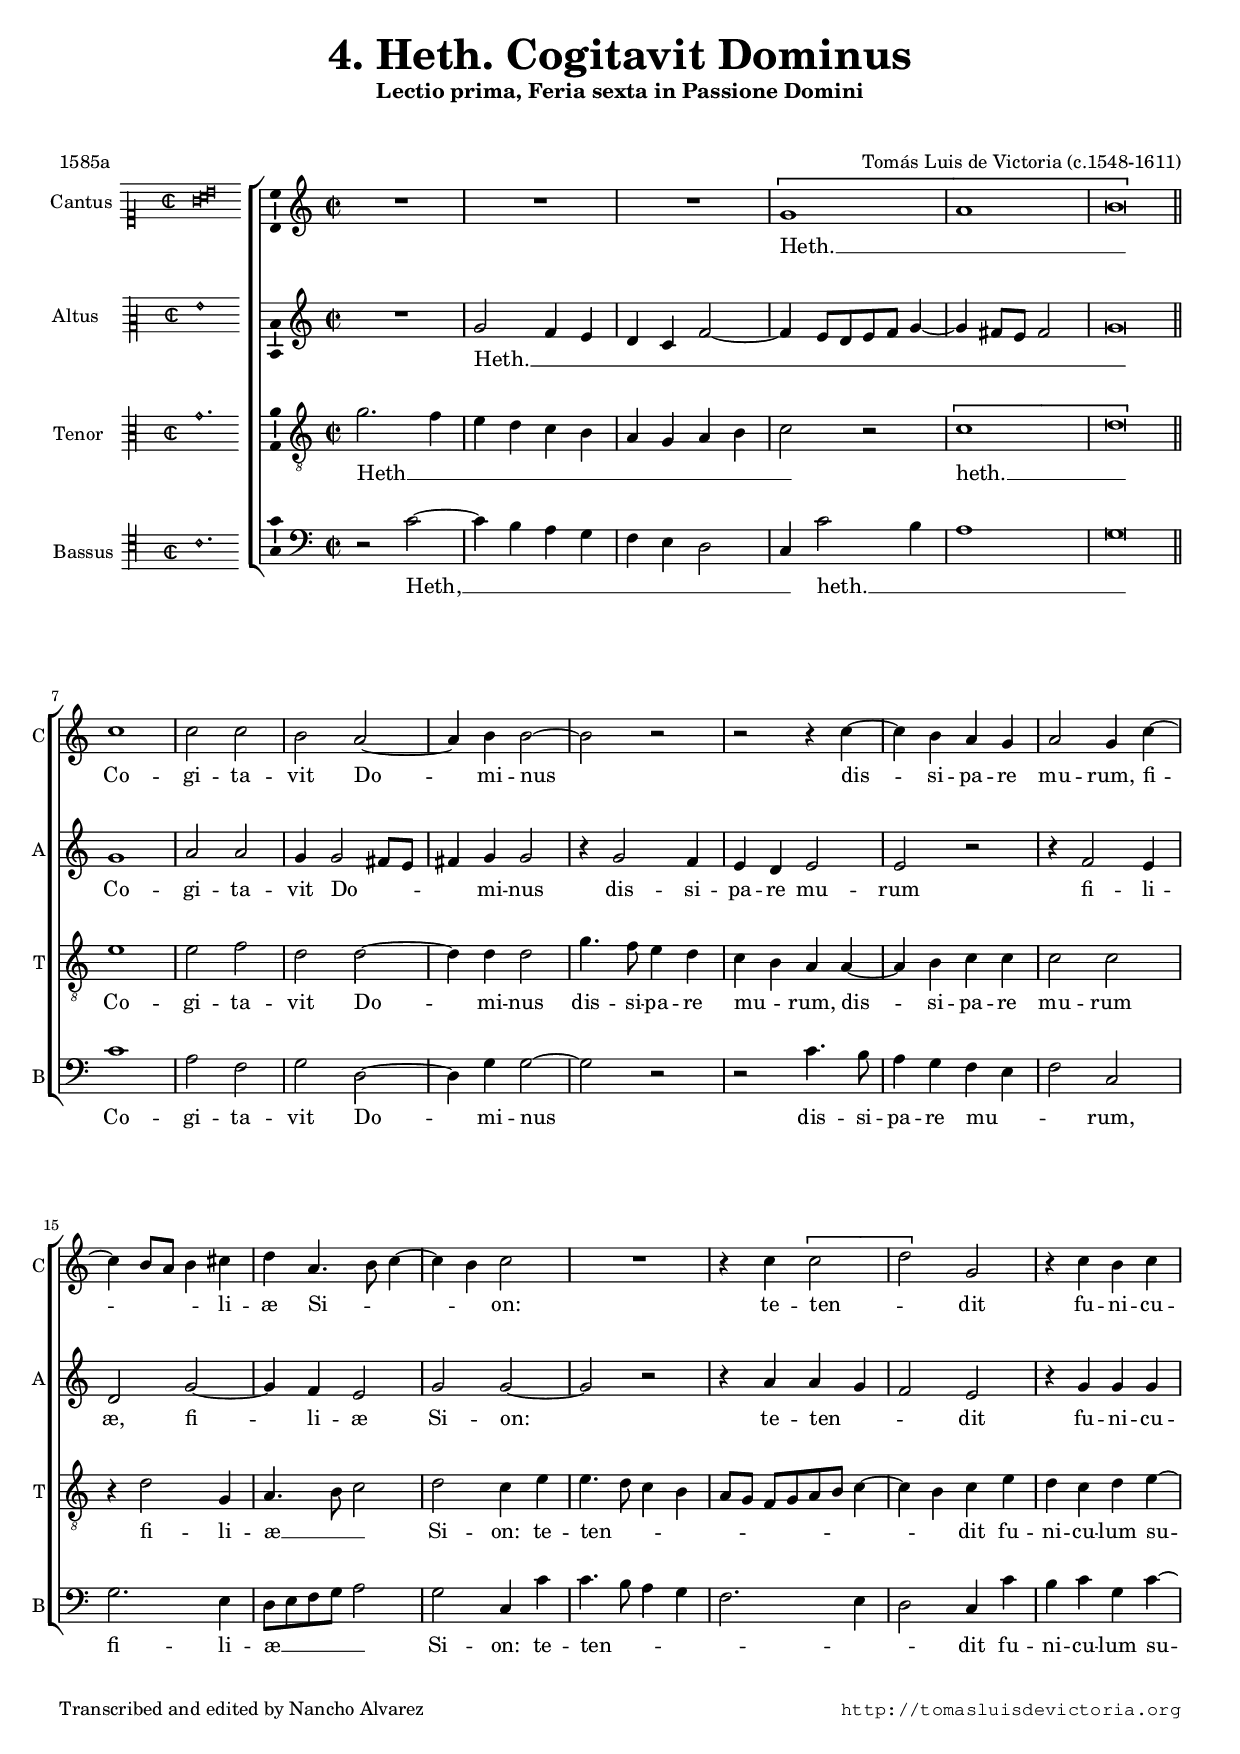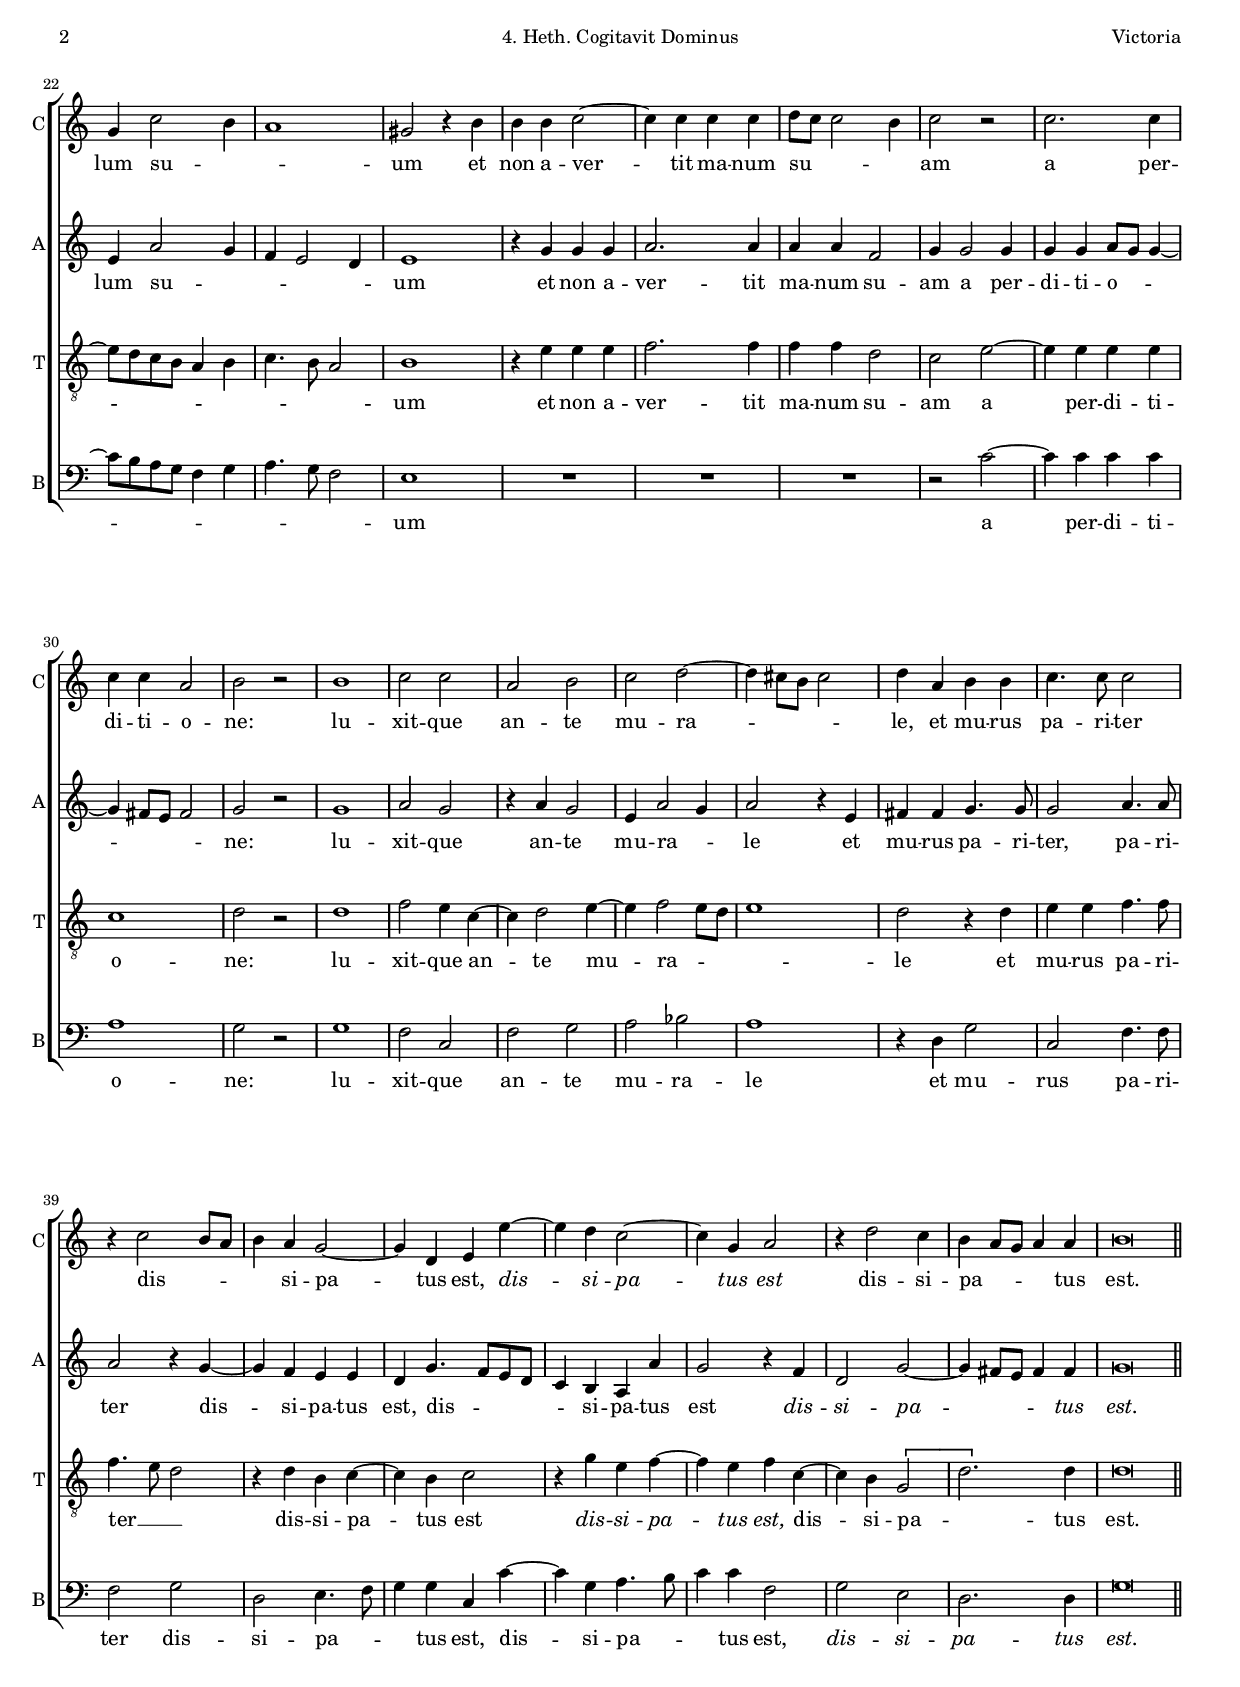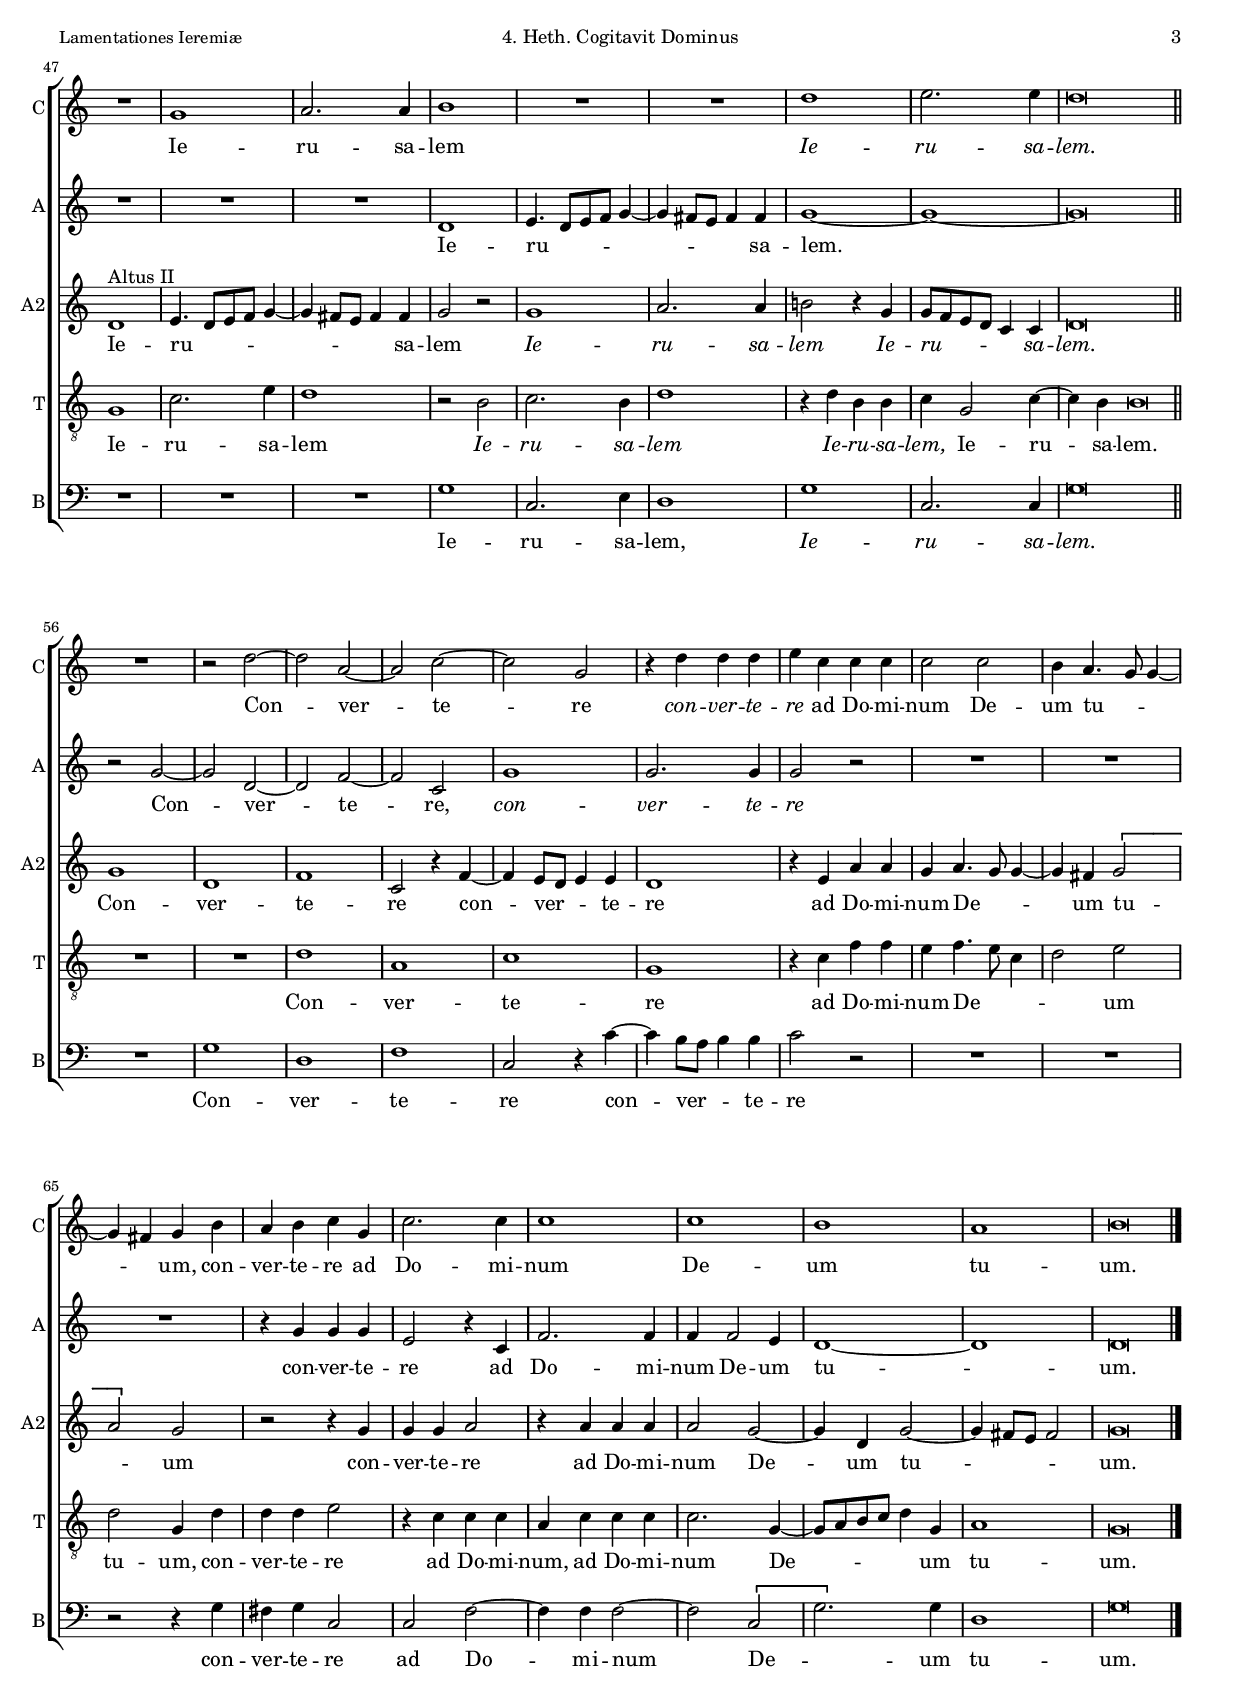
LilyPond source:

\version "2.18.0"

#(set-default-paper-size "a4")
#(set-global-staff-size 16.3)
#(ly:set-option 'point-and-click #f)
%mobile -s15.0 -i2.8 -m7

italicas=\override LyricText.font-shape = #'italic
rectas=\override LyricText.font-shape = #'upright
ss=\once \set suggestAccidentals = ##t
incipitwidth=20

htitle="4. Heth. Cogitavit Dominus"
hcomposer="Victoria"

% Lamentaciones de Jeremías
% He cotejado el texto de las lamentaciones con un breviario romano de 1686

\header {
	title=\markup{\fontsize #3 "4. Heth. Cogitavit Dominus" }
	subtitle=\markup{"Lectio prima, Feria sexta in Passione Domini"} 
	subsubtitle=\markup{\column{" " " "}}
	composer="Tomás Luis de Victoria (c.1548-1611)"
        pdfauthor=\composer
	poet = "1585a"
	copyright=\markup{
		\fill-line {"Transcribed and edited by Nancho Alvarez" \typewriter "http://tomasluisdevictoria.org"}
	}
%	tagline=""
}


global={\key c \major \time 2/2 \skip 1*6 \bar "||" \break
				\skip 1*40 \bar "||" \break
				\skip 1*9 \bar "||" \break
				\skip 1*17 \bar "|."
}

cantus={
	R1*4/4 |
	R1*4/4 |
	R1*4/4 |
	\[g'1 |
%5
	a' |
	b'\breve*1/2\] |
	c''1 |
	c''2 c'' |
	b' a' ~ |
%10
	a'4 b' b'2 ~ |
	b' r |
	r r4 c'' ~ |
	c'' b' a' g' |
	a'2 g'4 c'' ~ |
%15
	c'' b'8 a' b'4 cis'' |
	d'' a'4. b'8 c''4 ~ |
	c'' b' c''2 |
	R1*4/4 |
	r4 c'' \[c''2 |
%20
	d''\] g' |
	r4 c'' b' c'' |
	g' c''2 b'4 |
	a'1 |
	gis'2 r4 b' |
%25
	b' b' c''2 ~ |
	c''4 c'' c'' c'' |
	d''8 c'' c''2 b'4 |
	c''2 r |
	c''2. c''4 |
%30
	c'' c'' a'2 |
	b' r |
	b'1 |
	c''2 c'' |
	a' b' |
%35
	c'' d'' ~ |
	d''4 cis''8 b' cis''2 |
	d''4 a' b' b' |
	c''4. c''8 c''2 |
	r4 c''2 b'8 a' |
%40
	b'4 a' g'2 ~ |
	g'4 d' e' e'' ~ |
	e'' d'' c''2 ~ |
	c''4 g' a'2 |
	r4 d''2 c''4 |
%45
	b' a'8 g' a'4 a' |
	b'\breve*1/2 |
	R1*4/4 |
	g'1 |
	a'2. a'4 |
%50
	b'1 |
	R1*4/4 |
	R1*4/4 |
	d''1 |
	e''2. e''4 |
%55
	d''\breve*1/2 |
	R1*4/4 |
	r2 d'' ~ |
	d'' a' ~ |
	a' c'' ~ |
%60
	c'' g' |
	r4 d'' d'' d'' |
	e'' c'' c'' c'' |
	c''2 c'' |
	b'4 a'4. g'8 g'4 ~ |
%65
	g' fis' g' b' |
	a' b' c'' g' |
	c''2. c''4 |
	c''1 |
	c'' |
%70
	b' |
	a' |
	b'\breve*1/2
}

altus={
	R1*4/4 |
	g'2 f'4 e' |
	d' c' f'2 ~ |
	f'4 e'8[ d' e' f'] g'4 ~ |
%5
	g' fis'8 e' fis'2 |
	g'\breve*1/2 |
	g'1 |
	a'2 a' |
	g'4 g'2 fis'8 e' |
%10
	fis'4 g' g'2 |
	r4 g'2 f'4 |
	e' d' e'2 |
	e' r |
	r4 f'2 e'4 |
%15
	d'2 g' ~ |
	g'4 f' e'2 |
	g' g' ~ |
	g' r |
	r4 a' a' g' |
%20
	f'2 e' |
	r4 g' g' g' |
	e' a'2 g'4 |
	f' e'2 d'4 |
	e'1 |
%25
	r4 g' g' g' |
	a'2. a'4 |
	a' a' f'2 |
	g'4 g'2 g'4 |
	g' g' a'8 g' g'4 ~ |
%30
	g' fis'8 e' fis'2 |
	g' r |
	g'1 |
	a'2 g' |
	r4 a' g'2 |
%35
	e'4 a'2 g'4 |
	a'2 r4 e' |
	fis' fis' g'4. g'8 |
	g'2 a'4. a'8 |
	a'2 r4 g' ~ |
%40
	g' f' e' e' |
	d' g'4. f'8 e' d' |
	c'4 b a a' |
	g'2 r4 f' |
	d'2 g' ~ |
%45
	g'4 fis'8 e' fis'4 fis' |
	g'\breve*1/2 |
	R1*4/4 |
	R1*4/4 |
	R1*4/4 |
%50
	d'1 |
	e'4. d'8[ e' f'] g'4 ~ |
	g' fis'8 e' fis'4 fis' |
	g'1 ~ |
	g' ~ |
%55
	g'\breve*1/2 |
	r2 g' ~ |
	g' d' ~ |
	d' f' ~ |
	f' c' |
%60
	g'1 |
	g'2. g'4 |
	g'2 r |
	R1*4/4 |
	R1*4/4 |
%65
	R1*4/4 |
	r4 g' g' g' |
	e'2 r4 c' |
	f'2. f'4 |
	f' f'2 e'4 |
%70
	d'1 ~ |
	d' |
	d'\breve*1/2
}


altusdos={
	R1*4/4 |
	R1*4/4 |
	R1*4/4 |
	R1*4/4 |
%5
	R1*4/4 |
	R1*4/4 |
	R1*4/4 |
	R1*4/4 |
	R1*4/4 |
%10
	R1*4/4 |
	R1*4/4 |
	R1*4/4 |
	R1*4/4 |
	R1*4/4 |
%15
	R1*4/4 |
	R1*4/4 |
	R1*4/4 |
	R1*4/4 |
	R1*4/4 |
%20
	R1*4/4 |
	R1*4/4 |
	R1*4/4 |
	R1*4/4 |
	R1*4/4 |
%25
	R1*4/4 |
	R1*4/4 |
	R1*4/4 |
	R1*4/4 |
	R1*4/4 |
%30
	R1*4/4 |
	R1*4/4 |
	R1*4/4 |
	R1*4/4 |
	R1*4/4 |
%35
	R1*4/4 |
	R1*4/4 |
	R1*4/4 |
	R1*4/4 |
	R1*4/4 |
%40
	R1*4/4 |
	R1*4/4 |
	R1*4/4 |
	R1*4/4 |
	R1*4/4 |
%45
	R1*4/4 |
	R1*4/4 |
	s4*0^\markup{"Altus II"}
	d'1 |
	e'4. d'8[ e' f'] g'4 ~ |
	g' fis'8 e' fis'4 fis' |
%50
	g'2 r |
	g'1 |
	a'2. a'4 |
	b'!2 r4 g' |
	g'8 f' e' d' c'4 c' |
%55
	d'\breve*1/2 |
	g'1 |
	d' |
	f' |
	c'2 r4 f' ~ |
%60
	f' e'8 d' e'4 e' |
	d'1 |
	r4 e' a' a' |
	g' a'4. g'8 g'4 ~ |
	g' fis' \[g'2 |
%65
	a'\] g' |
	r r4 g' |
	g' g' a'2 |
	r4 a' a' a' |
	a'2 g' ~ |
%70
	g'4 d' g'2 ~ |
	g'4 fis'8 e' fis'2 |
	g'\breve*1/2
}

tenor={
	g'2. f'4 |
	e' d' c' b |
	a g a b |
	c'2 r |
%5
	\[c'1 |
	d'\breve*1/2\] |
	e'1 |
	e'2 f' |
	d' d' ~ |
%10
	d'4 d' d'2 |
	g'4. f'8 e'4 d' |
	c' b a a ~ |
	a b c' c' |
	c'2 c' |
%15
	r4 d'2 g4 |
	a4. b8 c'2 |
	d' c'4 e' |
	e'4. d'8 c'4 b |
	a8[ g] f[ g a b] c'4 ~ |
%20
	c' b c' e' |
	d' c' d' e' ~ |
	e'8 d' c' b a4 b |
	c'4. b8 a2 |
	b1 |
%25
	r4 e' e' e' |
	f'2. f'4 |
	f' f' d'2 |
	c' e' ~ |
	e'4 e' e' e' |
%30
	c'1 |
	d'2 r |
	d'1 |
	f'2 e'4 c' ~ |
	c' d'2 e'4 ~ |
%35
	e' f'2 e'8 d' |
	e'1 |
	d'2 r4 d' |
	e' e' f'4. f'8 |
	f'4. e'8 d'2 |
%40
	r4 d' b c' ~ |
	c' b c'2 |
	r4 g' e' f' ~ |
	f' e' f' c' ~ |
	c' b \[g2 |
%45
	d'2.\] d'4 |
	d'\breve*1/2 |
	g1 |
	c'2. e'4 |
	d'1 |
%50
	r2 b |
	c'2. b4 |
	d'1 |
	r4 d' b b |
	c' g2 c'4 ~ |
%55
	c' b b\breve*1/4 |
	R1*4/4 |
	R1*4/4 |
	d'1 |
	a |
%60
	c' |
	g |
	r4 c' f' f' |
	e' f'4. e'8 c'4 |
	d'2 e' |
%65
	d' g4 d' |
	d' d' e'2 |
	r4 c' c' c' |
	a c' c' c' |
	c'2. g4 ~ |
%70
	g8 a b c' d'4 g |
	a1 |
	g\breve*1/2
}

bassus={
	r2 c' ~ |
	c'4 b a g |
	f e d2 |
	c4 c'2 b4 |
%5
	a1 |
	g\breve*1/2 |
	c'1 |
	a2 f |
	g d ~ |
%10
	d4 g g2 ~ |
	g r |
	r c'4. b8 |
	a4 g f e |
	f2 c |
%15
	g2. e4 |
	d8 e f g a2 |
	g c4 c' |
	c'4. b8 a4 g |
	f2. e4 |
%20
	d2 c4 c' |
	b c' g c' ~ |
	c'8 b a g f4 g |
	a4. g8 f2 |
	e1 |
%25
	R1*4/4 |
	R1*4/4 |
	R1*4/4 |
	r2 c' ~ |
	c'4 c' c' c' |
%30
	a1 |
	g2 r |
	g1 |
	f2 c |
	f g |
%35
	a bes |
	a1 |
	r4 d g2 |
	c f4. f8 |
	f2 g |
%40
	d e4. f8 |
	g4 g c c' ~ |
	c' g a4. b8 |
	c'4 c' f2 |
	g e |
%45
	d2. d4 |
	g\breve*1/2 |
	R1*4/4 |
	R1*4/4 |
	R1*4/4 |
%50
	g1 |
	c2. e4 |
	d1 |
	g |
	c2. c4 |
%55
	g\breve*1/2 |
	R1*4/4 |
	g1 |
	d |
	f |
%60
	c2 r4 c' ~ |
	c' b8 a b4 b |
	c'2 r |
	R1*4/4 |
	R1*4/4 |
%65
	r2 r4 g |
	fis g c2 |
	c f ~ |
	f4 f f2 ~ |
	f \[c |
%70
	g2.\] g4 |
	d1 |
	g\breve*1/2
}

textocantus=\lyricmode{
% Het
Heth. __ _ _ 
Co -- gi -- ta -- vit Do -- _ mi -- nus _
dis -- _ si -- pa -- re mu -- rum,
fi -- _ _ _ _ li -- æ Si -- _ _ _ _  on: % Syon
te -- ten -- _ dit 
fu -- ni -- cu -- lum su -- _ _ um
et non a -- ver -- _ tit ma -- num su -- _ _ _ am
a per -- di -- ti -- o -- ne:
lu -- xit -- que
an -- te mu -- ra -- _ _ _ _ le,
et mu -- rus pa -- ri -- ter
dis -- _ _ _ si -- pa -- _ tus est,
\italicas
dis  -- _ si -- pa -- _ tus est
\rectas
dis -- si -- pa -- _ _ _ tus est.
Ie -- ru -- sa -- lem
\italicas
Ie -- ru  -- sa -- lem.
\rectas
Con -- _ ver -- _ te -- _ re
\italicas
con -- ver -- te -- re
\rectas
ad Do -- mi -- num
De -- um tu -- _ _ _ _ um,
con -- ver -- te -- re ad Do -- mi -- num De -- um tu -- um.
}

textoaltus=\lyricmode{
Heth. __ _ _ _ _ _ _ _ _ _ _ _ _ _ _ _ _ 
Co -- gi -- ta -- vit Do -- _ _ _ mi -- nus
dis -- si -- pa -- re mu -- rum
fi -- li -- æ,
fi -- _ li -- æ
Si -- on: _
te -- ten -- _ _ dit
fu -- ni -- cu -- lum su -- _ _ _ _ um
et non a -- ver -- tit ma -- num su -- am 
a per -- di -- ti -- o -- _ _ _ _ _ _ ne:
lu -- xit -- que
an -- te mu -- ra -- _ le
et mu -- rus pa -- ri -- ter,
pa -- ri -- ter
dis -- _ si -- pa -- tus est,
dis -- _ _ _ _ si -- pa -- tus est
\italicas
dis  -- si -- pa -- _ _ _ _ tus est.
\rectas
Ie -- ru -- _ _ _ _ _ _ _ _ sa  -- lem. _ _
Con -- _ ver -- _ te -- _ re,
\italicas
con -- ver -- te -- re
\rectas
con -- ver -- te -- re ad Do -- mi -- num De -- um tu -- _ um.
}


textoaltusdos=\lyricmode{
Ie -- ru -- _ _ _ _ _ _ _ _ sa -- lem
\italicas
Ie -- ru  -- sa -- lem
Ie -- ru  -- _ _ _ _ sa -- lem.
\rectas
Con -- ver -- te -- re
con -- _ ver -- _ _ te -- re
ad Do -- mi -- num De -- _ _ _ um tu -- _ um
con -- ver -- te -- re ad Do -- mi -- num De -- _ um tu -- _ _ _ _ um.
}

textotenor=\lyricmode{
Heth __ _ _ _  _ _ _ _ _ _ _ 
heth. __ _
Co -- gi -- ta -- vit Do -- _ mi -- nus 
dis -- si -- pa -- re mu -- _ rum,
dis -- _ si -- pa -- re mu -- rum
fi -- li -- æ __ _ _
Si -- on:
te -- ten -- _ _ _ _ _ _ _ _ _ _ _ _ dit
fu -- ni -- cu -- lum su -- _ _ _ _ _ _ _ _ _ um
et non a -- ver -- tit ma -- num su -- am
a _ per -- di -- ti -- o -- ne:
lu -- xit -- que an -- _ te mu -- _ ra -- _ _ _ le
et mu -- rus pa -- ri -- ter __ _ _
dis -- si -- pa -- _ tus est
\italicas
dis  -- si -- pa -- _ tus est,
\rectas
dis -- _ si -- pa -- _ tus est.
Ie -- ru -- sa -- lem
\italicas
Ie -- ru  -- sa -- lem
Ie -- ru  -- sa -- lem, 
\rectas
Ie -- ru -- _ sa -- lem.
Con -- ver -- te -- re 
ad Do -- mi -- num De -- _ _ _ um
tu -- um,
con -- ver -- te -- re ad Do -- mi -- num,
ad Do -- mi -- num De -- _ _ _ _ _ um tu -- um.
}

textobassus=\lyricmode{
Heth, __ _ _ _ _ _ _ _ _ 
heth. __ _ _ _ 
Co -- gi -- ta -- vit Do -- _ mi -- nus _
dis -- si -- pa -- re mu -- _ _ rum,
fi -- li -- æ __ _ _ _ _ Si -- on:
te -- ten -- _ _ _  _ _ _ dit
fu -- ni -- cu -- lum su -- _ _ _ _ _ _ _ _ _ um
a _ per -- di -- ti -- o -- ne:
lu -- xit -- que an -- te
mu -- ra -- le
et mu -- rus 
pa -- ri -- ter
dis -- si -- pa -- _ _ tus est,
dis -- _ si -- pa -- _ _ tus est,
\italicas
dis  -- si -- pa -- tus est.
\rectas
Ie -- ru -- sa -- lem,
\italicas
Ie -- ru  -- sa -- lem.
\rectas
Con -- ver -- te -- re
con -- _ ver -- _ _ te -- re
con -- ver -- te -- re ad Do -- _ mi -- num _ De -- _ um tu -- um.
}

incipitcantus=\markup{
	\score{
		{ 
		\set Staff.instrumentName="Cantus "
		\override NoteHead.style = #'neomensural
		\override Rest.style = #'neomensural
		\override Staff.TimeSignature.style = #'neomensural
		\cadenzaOn 
		\clef "petrucci-c1"
		\key a \minor
		\time 2/2
		\[g'\breve*1/4 a' b'\]
		} 
	\layout {
                \context {\Voice
                        \remove Ligature_bracket_engraver
                        \consists Mensural_ligature_engraver
                }
                line-width=\incipitwidth
                indent=0
        }
	}
}


incipitaltus=\markup{
	\score{
		{ 
		\set Staff.instrumentName="Altus    "
		\override NoteHead.style = #'neomensural 
		\override Rest.style = #'neomensural
		\override Staff.TimeSignature.style = #'neomensural
		\cadenzaOn 
		\clef "petrucci-c2"
		\key a \minor
		\time 2/2
		g'1*3/2
		} 
	\layout { line-width=\incipitwidth indent = 0 }
	}
}


incipittenor=\markup{
	\score{
		{ 
		\set Staff.instrumentName="Tenor   "
		\override NoteHead.style = #'neomensural 
		\override Rest.style = #'neomensural
		\override Staff.TimeSignature.style = #'neomensural
		\cadenzaOn 
		\clef "petrucci-c3"
		\key a \minor
		\time 2/2
		g'1.
		} 
	\layout { line-width=\incipitwidth indent = 0 }
	}
}


incipitbassus=\markup{
	\score{
		{ 
		\set Staff.instrumentName="Bassus "
		\override NoteHead.style = #'neomensural 
		\override Rest.style = #'neomensural
		\override Staff.TimeSignature.style = #'neomensural
		\cadenzaOn 
		\clef "petrucci-c4"
		\key a \minor
		\time 2/2
		c'1.
		} 
	\layout { line-width=\incipitwidth indent = 0 }
	}
}

\score {
\transpose c' c' {
\new ChoirStaff<<

		\new Staff <<\global
		\new Voice = "v1" {
			\set Staff.instrumentName = \incipitcantus
			\set Staff.shortInstrumentName = "C"
			\clef "treble"
			\cantus }
		\new Lyrics \lyricsto "v1" { \textocantus }
		>>
		
		\new Staff <<\global
		\new Voice = "v2" {
			\set Staff.instrumentName = \incipitaltus
			\set Staff.shortInstrumentName = "A"
			\clef "treble"
			\altus }
		\new Lyrics \lyricsto "v2" { \textoaltus }
		>>

		\new Staff \with {\remove "Ambitus_engraver"} <<\global
		\new Voice = "v3" {
			\set Staff.instrumentName = "Altus II  "
			\set Staff.shortInstrumentName = "A2"
			\clef "treble"
			\altusdos }
		\new Lyrics \lyricsto "v3" { \textoaltusdos }
		>>
		
		\new Staff <<\global
		\new Voice = "v4" {
			\set Staff.instrumentName = \incipittenor
			\set Staff.shortInstrumentName = "T"
			\clef "G_8"
			\tenor }
		\new Lyrics \lyricsto "v4" { \textotenor }
		>>
		

		\new Staff <<\global
		\new Voice ="v5" {
			\set Staff.instrumentName = \incipitbassus
			\set Staff.shortInstrumentName = "B"
			\clef "bass"
			\bassus }
		\new Lyrics \lyricsto "v5" { \textobassus }
		>>
	>>
      }%transpose

\layout{ 
	\context {\Score \override BarNumber.padding = #2 }
	\context {\Lyrics 
			\override LyricText.font-size = #1.2 
			\override LyricHyphen.minimum-distance = #0.33
	}
	\context {\Voice melismaBusyProperties = #'() }
	\context {\Staff \consists Ambitus_engraver 
			\RemoveEmptyStaves
			\override VerticalAxisGroup.remove-first = ##t
			\override LigatureBracket.padding = #1
			\override VerticalAxisGroup.staff-staff-spacing =
			#'((basic-distance . 12) (minimum-distance . 0) (padding . 1))
	}
}

%\midi {\tempo 4 = 100}
 
}
\paper{
	evenHeaderMarkup=\markup  \fill-line { \fromproperty #'page:page-number-string \htitle \hcomposer }
	oddHeaderMarkup= \markup  \fill-line { \on-the-fly #not-first-page \smaller "Lamentationes Ieremiæ" \on-the-fly #not-first-page \htitle \on-the-fly #not-first-page \fromproperty #'page:page-number-string }
	%system-count=8
	%page-count=1
	ragged-last-bottom = ##f
	indent=3.4\cm
	system-system-spacing =
	#'((basic-distance . 20) (minimum-distance . 0) (padding . 5))
	top-system-spacing = % header
	#'((basic-distance . 9.4) (minimum-distance . 0) (padding . 0))
	last-bottom-spacing = % footer
	#'((basic-distance . 12) (minimum-distance . 0) (padding . 0))
	%top-markup-spacing #'basic-distance = 0
	%markup-system-spacing #'basic-distance = 20
}
